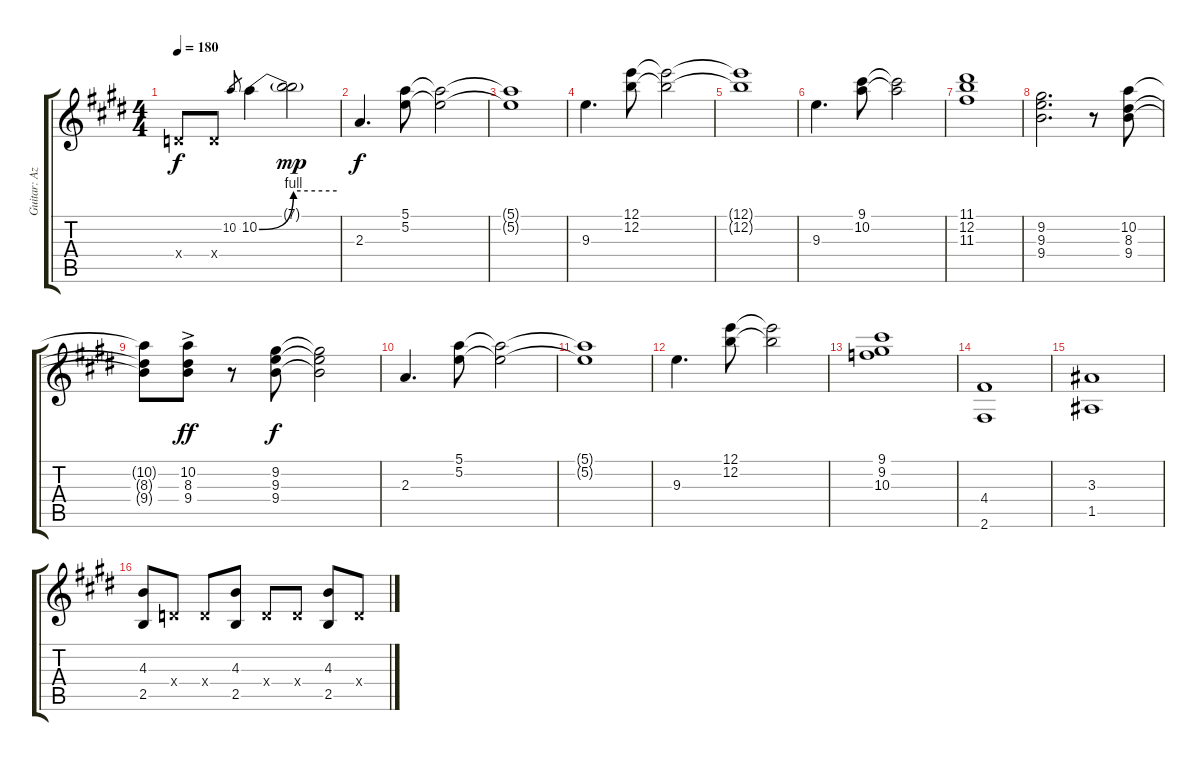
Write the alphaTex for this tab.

\track ("Guitar: Azusa Nakano" "Guitar: Az") {instrument distortionguitar}
\staff {score tabs}
\tuning (E4 B3 G3 D3 A2 E2) {hide}
\ts (4 4)
\tempo 180
\clef g2
\ks e
0.4{x}.8{dy f} 0.4{x}.8 10.2.8{gr} 10.2{be (bend 0 0 60 4)}.4 (7.1{g} 10.2{be (hold 0 4 60 4) t}).2{dy mp} |
2.3.4{d dy f} (5.1 5.2).8 (5.1{t} 5.2{t}).2 |
(5.1{t} 5.2{t}).1 |
9.3.4{d} (12.1 12.2).8 (12.1{t} 12.2{t}).2 |
(12.1{t} 12.2{t}).1 |
9.3.4{d} (9.1 10.2).8 (9.1{t} 10.2{t}).2 |
(11.1 12.2 11.3).1 |
(9.2 9.3 9.4).2{d} r.8 (10.2 8.3 9.4).8 |
(10.2{t} 8.3{t} 9.4{t}).8 (10.2 8.3 9.4{ac}).8{dy ff} r.8 (9.2 9.3 9.4).8{dy f} (9.2{t} 9.3{t} 9.4{t}).2 |
2.3.4{d} (5.1 5.2).8 (5.1{t} 5.2{t}).2 |
(5.1{t} 5.2{t}).1 |
9.3.4{d} (12.1 12.2).8 (12.1{t} 12.2{t}).2 |
(9.1 9.2 10.3).1 |
(4.4 2.6).1 |
(3.3 1.5).1 |
(4.3 2.5).8 0.4{x}.8 0.4{x}.8 (4.3 2.5).8 0.4{x}.8 0.4{x}.8 (4.3 2.5).8 0.4{x}.8
